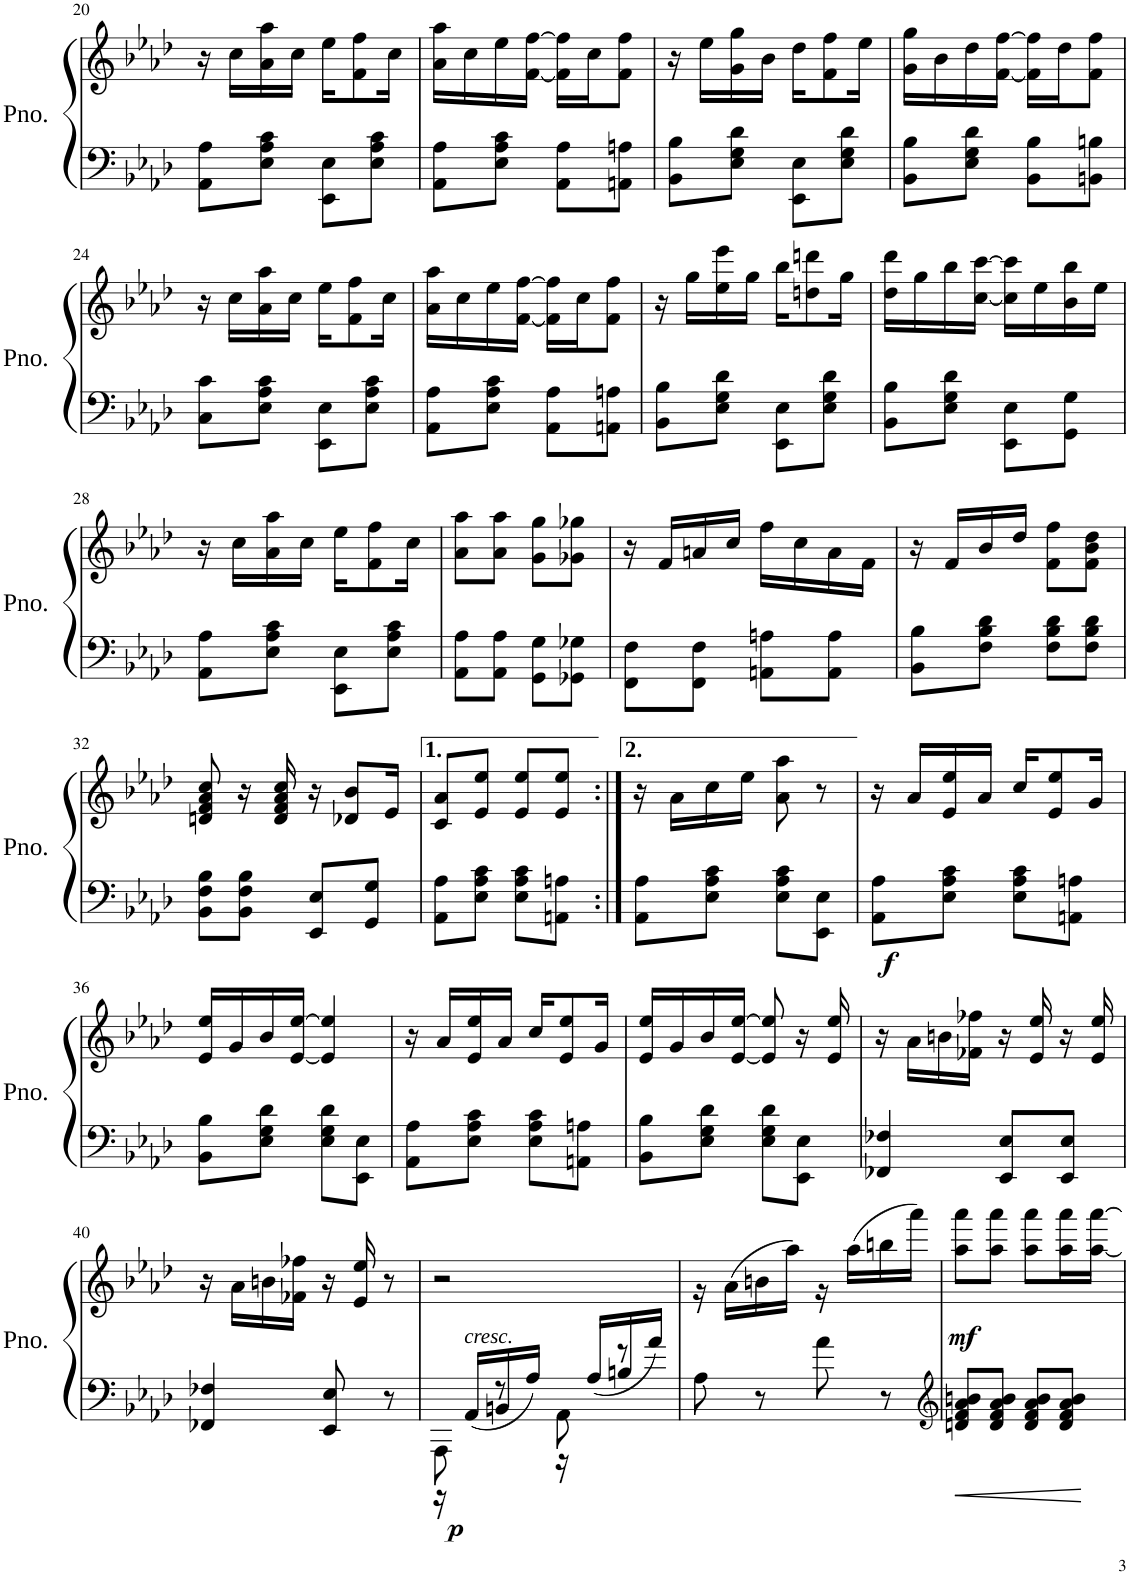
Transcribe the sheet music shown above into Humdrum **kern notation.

**kern	**kern	**dynam
*part1	*part1	*part1
*staff2	*staff1	*staff1/2
*I"Piano	*	*
*I'Pno.	*	*
!!LO:PB:g=z
*clefF4	*clefG2	*
*k[b-e-a-d-]	*k[b-e-a-d-]	*
*M2/4	*M2/4	*
=20	=20	=20
8AA-\ 8A-\L	16r	.
.	16cc\LL	.
8E-\ 8A-\ 8c\J	16a-\ 16aa-\	.
.	16cc\JJ	.
8EE-\ 8E-\L	16ee-\KL	.
.	8f\ 8ff\	.
8E-\ 8A-\ 8c\J	.	.
.	16cc\Jk	.
=21	=21	=21
8AA-\ 8A-\L	16a-\ 16aa-\LL	.
.	16cc\	.
8E-\ 8A-\ 8c\J	16ee-\	.
.	[<16f\ [16ff\JJ	.
8AA-\ 8A-\L	16f\] 16ff\]LL	.
.	16cc\J	.
8AAn\ 8An\J	8f\ 8ff\J	.
=22	=22	=22
8BB-\ 8B-\L	16r	.
.	16ee-\LL	.
8E-\ 8G\ 8d-\J	16g\ 16gg\	.
.	16b-\JJ	.
8EE-\ 8E-\L	16dd-\KL	.
.	8f\ 8ff\	.
8E-\ 8G\ 8d-\J	.	.
.	16ee-\Jk	.
=23	=23	=23
8BB-\ 8B-\L	16g\ 16gg\LL	.
.	16b-\	.
8E-\ 8G\ 8d-\J	16dd-\	.
.	[<16f\ [16ff\JJ	.
8BB-\ 8B-\L	16f\] 16ff\]LL	.
.	16dd-\J	.
8BBn\ 8Bn\J	8f\ 8ff\J	.
!!LO:LB:g=z
=24	=24	=24
8C\ 8c\L	16r	.
.	16cc\LL	.
8E-\ 8A-\ 8c\J	16a-\ 16aa-\	.
.	16cc\JJ	.
8EE-\ 8E-\L	16ee-\KL	.
.	8f\ 8ff\	.
8E-\ 8A-\ 8c\J	.	.
.	16cc\Jk	.
=25	=25	=25
8AA-\ 8A-\L	16a-\ 16aa-\LL	.
.	16cc\	.
8E-\ 8A-\ 8c\J	16ee-\	.
.	[<16f\ [16ff\JJ	.
8AA-\ 8A-\L	16f\] 16ff\]LL	.
.	16cc\J	.
8AAn\ 8An\J	8f\ 8ff\J	.
=26	=26	=26
8BB-\ 8B-\L	16r	.
.	16gg\LL	.
8E-\ 8G\ 8d-\J	16ee-\ 16eee-\	.
.	16gg\JJ	.
8EE-\ 8E-\L	16bb-\KL	.
.	8ddn\ 8dddn\	.
8E-\ 8G\ 8d-\J	.	.
.	16gg\Jk	.
=27	=27	=27
8BB-\ 8B-\L	16dd-\ 16ddd-\LL	.
.	16gg\	.
8E-\ 8G\ 8d-\J	16bb-\	.
.	[<16cc\ [16ccc\JJ	.
8EE-\ 8E-\L	16cc\] 16ccc\]LL	.
.	16ee-\	.
8GG\ 8G\J	16b-\ 16bb-\	.
.	16ee-\JJ	.
!!LO:LB:g=z
=28	=28	=28
8AA-\ 8A-\L	16r	.
.	16cc\LL	.
8E-\ 8A-\ 8c\J	16a-\ 16aa-\	.
.	16cc\JJ	.
8EE-\ 8E-\L	16ee-\KL	.
.	8f\ 8ff\	.
8E-\ 8A-\ 8c\J	.	.
.	16cc\Jk	.
=29	=29	=29
8AA-\ 8A-\L	8a-\ 8aa-\L	.
8AA-\ 8A-\J	8a-\ 8aa-\J	.
8GG\ 8G\L	8g\ 8gg\L	.
8GG-X\ 8G-X\J	8g-X\ 8gg-X\J	.
=30	=30	=30
8FF\ 8F\L	16r	.
.	16f/LL	.
8FF\ 8F\J	16an/	.
.	16cc/JJ	.
8AAn\ 8An\L	16ff\LL	.
.	16cc\	.
8AA\ 8A\J	16a\	.
.	16f\JJ	.
=31	=31	=31
8BB-\ 8B-\L	16r	.
.	16f/LL	.
8F\ 8B-\ 8d-\J	16b-/	.
.	16dd-/JJ	.
8F\ 8B-\ 8d-\L	8f\ 8ff\L	.
8F\ 8B-\ 8d-\J	8f\ 8b-\ 8dd-\J	.
!!LO:LB:g=z
=32	=32	=32
8BB-\ 8F\ 8B-\L	8dn/ 8f/ 8a-/ 8cc/	.
8BB-\ 8F\ 8B-\J	16r	.
.	16d/ 16f/ 16a-/ 16cc/	.
8EE-/ 8E-/L	16r	.
.	8d-X/ 8b-/L	.
8GG/ 8G/J	.	.
.	16e-/Jk	.
=33	=33	=33
8AA-\ 8A-\L	8c/ 8a-/L	.
8E-\ 8A-\ 8c\J	8e-/ 8ee-/J	.
8E-\ 8A-\ 8c\L	8e-/ 8ee-/L	.
8AAn\ 8An\J	8e-/ 8ee-/J	.
=34:|!	=34:|!	=34:|!
8AA-\ 8A-\L	16r	.
.	16a-\LL	.
8E-\ 8A-\ 8c\J	16cc\	.
.	16ee-\JJ	.
8E-\ 8A-\ 8c\L	8a-\ 8aa-\	.
8EE-\ 8E-\J	8r	.
=35	=35	=35
!	!	!LO:DY:b=2
8AA-\ 8A-\L	16r	f
.	16a-/LL	.
8E-\ 8A-\ 8c\J	16e-/ 16ee-/	.
.	16a-/JJ	.
8E-\ 8A-\ 8c\L	16cc/KL	.
.	8e-/ 8ee-/	.
8AAn\ 8An\J	.	.
.	16g/Jk	.
!!LO:LB:g=z
=36	=36	=36
8BB-\ 8B-\L	16e-/ 16ee-/LL	.
.	16g/	.
8E-\ 8G\ 8d-\J	16b-/	.
.	[16e-/ [>16ee-/JJ	.
8E-\ 8G\ 8d-\L	4e-/] 4ee-/]	.
8EE-\ 8E-\J	.	.
=37	=37	=37
8AA-\ 8A-\L	16r	.
.	16a-/LL	.
8E-\ 8A-\ 8c\J	16e-/ 16ee-/	.
.	16a-/JJ	.
8E-\ 8A-\ 8c\L	16cc/KL	.
.	8e-/ 8ee-/	.
8AAn\ 8An\J	.	.
.	16g/Jk	.
=38	=38	=38
8BB-\ 8B-\L	16e-/ 16ee-/LL	.
.	16g/	.
8E-\ 8G\ 8d-\J	16b-/	.
.	[16e-/ [>16ee-/JJ	.
8E-\ 8G\ 8d-\L	8e-/] 8ee-/]	.
8EE-\ 8E-\J	16r	.
.	16e-/ 16ee-/	.
=39	=39	=39
4FF-X/ 4F-X/	16r	.
.	16a-\LL	.
.	16bn\	.
.	16f-X\ 16ff-X\JJ	.
8EE-/ 8E-/L	16r	.
.	16e-/ 16ee-/	.
8EE-/ 8E-/J	16r	.
.	16e-/ 16ee-/	.
!!LO:LB:g=z
=40	=40	=40
4FF-X/ 4F-X/	16r	.
.	16a-\LL	.
.	16bn\	.
.	16f-X\ 16ff-X\JJ	.
8EE-/ 8E-/	16r	.
.	16e-/ 16ee-/	.
8r	8r	.
=41	=41	=41
*^	*	*
!	!	!	!LO:DY:b=2
8AAA-\	16r	2r	p
!	!LO:TX:a:i:t=cresc.	!	!
.	16AA-/LL	.	.
8r	16BBn/	.	.
.	16A-/JJ	.	.
8AA-\	16r	.	.
.	16A-/LL	.	.
8r	16Bn/	.	.
.	16a-/JJ	.	.
*v	*v	*	*
=42	=42	=42
*	*^	*
8A-\	8ryy	16r	.
.	.	(>16a-\LL	.
8r	8ryy	16bn\	.
.	.	16aa-\JJ)	.
8a-\	8ryy	16r	.
.	.	(>16aa-\LL	.
8r	8ryy	16bbn\	.
.	.	16aaa-\JJ)	.
*	*v	*v	*
=43	=43	=43
*clefG2	*	*
*	*^	*
!	!	!	!LO:DY:b
*	*v	*v	*
8dn/ 8f/ 8a-/ 8bn/L	8aa-\ 8aaa-\L	mf
8d/ 8f/ 8a-/ 8b/J	8aa-\ 8aaa-\J	.
8d/ 8f/ 8a-/ 8b/L	8aa-\ 8aaa-\L	.
8d/ 8f/ 8a-/ 8b/J	16aa-\ 16aaa-\L	.
.	[<16aa-\ [16aaa-\JJ	.
=	=	=
*-	*-	*-
